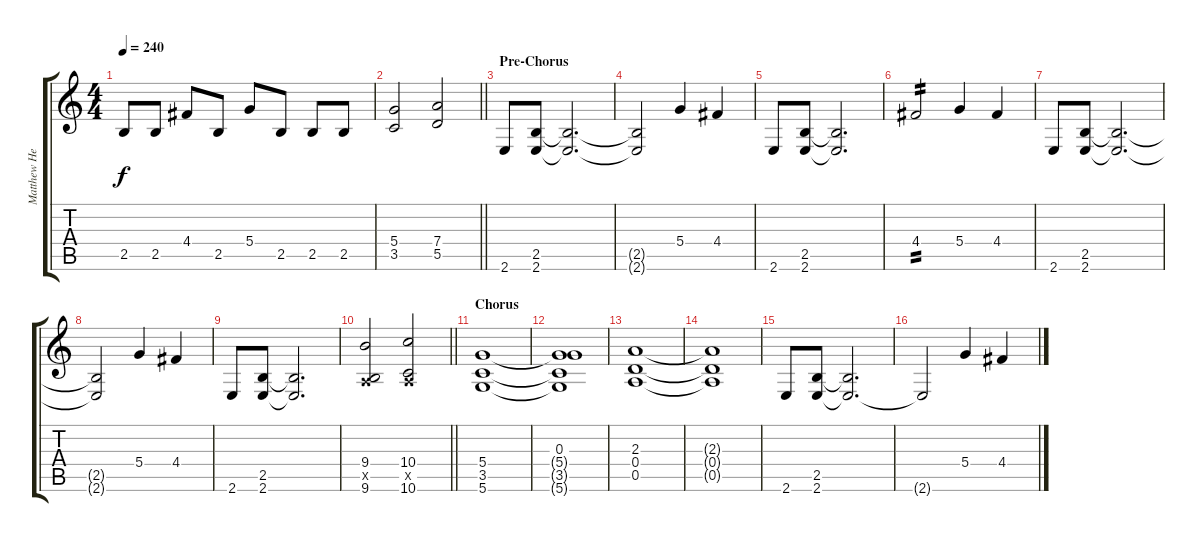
\track ("Matthew Heafy" "Matthew He") {instrument distortionguitar}
\staff {score tabs}
\tuning (E4 B3 G3 D3 A2 D2) {hide}
\ts (4 4)
\tempo 240
\clef g2
\ks c
2.5.8{dy f} 2.5.8 4.4.8 2.5.8 5.4.8 2.5.8 2.5.8 2.5.8 |
\barLineRight lightlight
(5.4 3.5).2 (7.4 5.5).2 |
\section ("" "Pre-Chorus")
2.6.8 (2.5 2.6).8 (2.5{t} 2.6{t}).2{d} |
(2.5{t} 2.6{t}).2 5.4.4 4.4.4 |
2.6.8 (2.5 2.6).8 (2.5{t} 2.6{t}).2{d} |
4.4.2{tp 2} 5.4.4 4.4.4 |
2.6.8 (2.5 2.6).8 (2.5{t} 2.6{t}).2{d} |
(2.5{t} 2.6{t}).2 5.4.4 4.4.4 |
2.6.8 (2.5 2.6).8 (2.5{t} 2.6{t}).2{d} |
\barLineRight lightlight
(9.4 0.5{x} 9.6).2 (10.4 0.5{x} 10.6).2 |
\section ("" "Chorus")
(5.4 3.5 5.6).1 |
(0.3 5.4{t} 3.5{t} 5.6{t}).1 |
(2.3 0.4 0.5).1 |
(2.3{t} 0.4{t} 0.5{t}).1 |
2.6.8 (2.5 2.6).8 (2.5{t} 2.6{t}).2{d} |
2.6{t}.2 5.4.4 4.4.4
